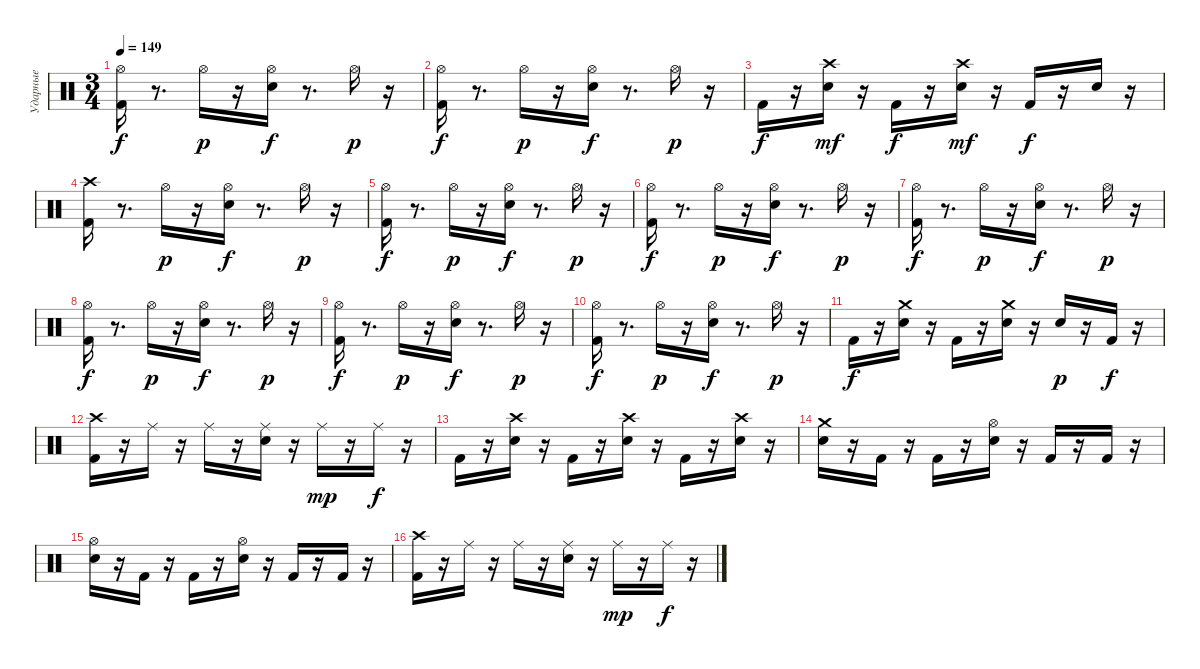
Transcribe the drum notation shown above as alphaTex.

\track ("Ударные" "Ударные") {instrument percussion}
\staff {score}
\articulation defaults
\ts (3 4)
\tempo 149
\clef neutral
\ks c
("Hi-Hat (open)" "Kick (hit) 2").16{dy f} r.8{d} "Hi-Hat (open)".16{dy p} r.16 ("Hi-Hat (open)" "Snare (hit) 2").16{dy f} r.8{d} "Hi-Hat (open)".16{dy p} r.16 |
("Hi-Hat (open)" "Kick (hit) 2").16{dy f} r.8{d} "Hi-Hat (open)".16{dy p} r.16 ("Hi-Hat (open)" "Snare (hit) 2").16{dy f} r.8{d} "Hi-Hat (open)".16{dy p} r.16 |
"Kick (hit) 2".16{dy f} r.16 ("Crash high (hit)" "Snare (hit) 2").16{dy mf} r.16 "Kick (hit) 2".16{dy f} r.16 ("Crash high (hit)" "Snare (hit) 2").16{dy mf} r.16 "Kick (hit) 2".16{dy f} r.16 "Snare (hit) 2".16 r.16 |
("Kick (hit) 2" "Crash high (hit)").16 r.8{d} "Hi-Hat (open)".16{dy p} r.16 ("Hi-Hat (open)" "Snare (hit) 2").16{dy f} r.8{d} "Hi-Hat (open)".16{dy p} r.16 |
("Hi-Hat (open)" "Kick (hit) 2").16{dy f} r.8{d} "Hi-Hat (open)".16{dy p} r.16 ("Hi-Hat (open)" "Snare (hit) 2").16{dy f} r.8{d} "Hi-Hat (open)".16{dy p} r.16 |
("Hi-Hat (open)" "Kick (hit) 2").16{dy f} r.8{d} "Hi-Hat (open)".16{dy p} r.16 ("Hi-Hat (open)" "Snare (hit) 2").16{dy f} r.8{d} "Hi-Hat (open)".16{dy p} r.16 |
("Hi-Hat (open)" "Kick (hit) 2").16{dy f} r.8{d} "Hi-Hat (open)".16{dy p} r.16 ("Hi-Hat (open)" "Snare (hit) 2").16{dy f} r.8{d} "Hi-Hat (open)".16{dy p} r.16 |
("Hi-Hat (open)" "Kick (hit) 2").16{dy f} r.8{d} "Hi-Hat (open)".16{dy p} r.16 ("Hi-Hat (open)" "Snare (hit) 2").16{dy f} r.8{d} "Hi-Hat (open)".16{dy p} r.16 |
("Hi-Hat (open)" "Kick (hit) 2").16{dy f} r.8{d} "Hi-Hat (open)".16{dy p} r.16 ("Hi-Hat (open)" "Snare (hit) 2").16{dy f} r.8{d} "Hi-Hat (open)".16{dy p} r.16 |
("Hi-Hat (open)" "Kick (hit) 2").16{dy f} r.8{d} "Hi-Hat (open)".16{dy p} r.16 ("Hi-Hat (open)" "Snare (hit) 2").16{dy f} r.8{d} "Hi-Hat (open)".16{dy p} r.16 |
"Kick (hit) 2".16{dy f} r.16 ("Crash medium (hit)" "Snare (hit) 2").16 r.16 "Kick (hit) 2".16 r.16 ("Crash medium (hit)" "Snare (hit) 2").16 r.16 "Electric Snare (hit)".16{dy p} r.16 "Kick (hit) 2".16{dy f} r.16 |
("Kick (hit) 2" "Crash high (hit)").16 r.16 "Ride (middle)".16 r.16 "Ride (middle)".16 r.16 ("Snare (hit) 2" "Ride (middle)").16 r.16 "Ride (middle)".16{dy mp} r.16 "Ride (middle)".16{dy f} r.16 |
"Kick (hit) 2".16 r.16 ("Crash high (hit)" "Snare (hit) 2").16 r.16 "Kick (hit) 2".16 r.16 ("Crash high (hit)" "Snare (hit) 2").16 r.16 "Kick (hit) 2".16 r.16 ("Snare (hit) 2" "Crash high (hit)").16 r.16 |
("Crash medium (hit)" "Snare (hit) 2").16 r.16 "Kick (hit) 2".16 r.16 "Kick (hit) 2".16 r.16 ("Hi-Hat (open)" "Snare (hit) 2").16 r.16 "Kick (hit) 2".16 r.16 "Kick (hit) 2".16 r.16 |
("Hi-Hat (open)" "Snare (hit) 2").16 r.16 "Kick (hit) 2".16 r.16 "Kick (hit) 2".16 r.16 ("Hi-Hat (open)" "Snare (hit) 2").16 r.16 "Kick (hit) 2".16 r.16 "Kick (hit) 2".16 r.16 |
("Kick (hit) 2" "Crash high (hit)").16 r.16 "Ride (middle)".16 r.16 "Ride (middle)".16 r.16 ("Snare (hit) 2" "Ride (middle)").16 r.16 "Ride (middle)".16{dy mp} r.16 "Ride (middle)".16{dy f} r.16
